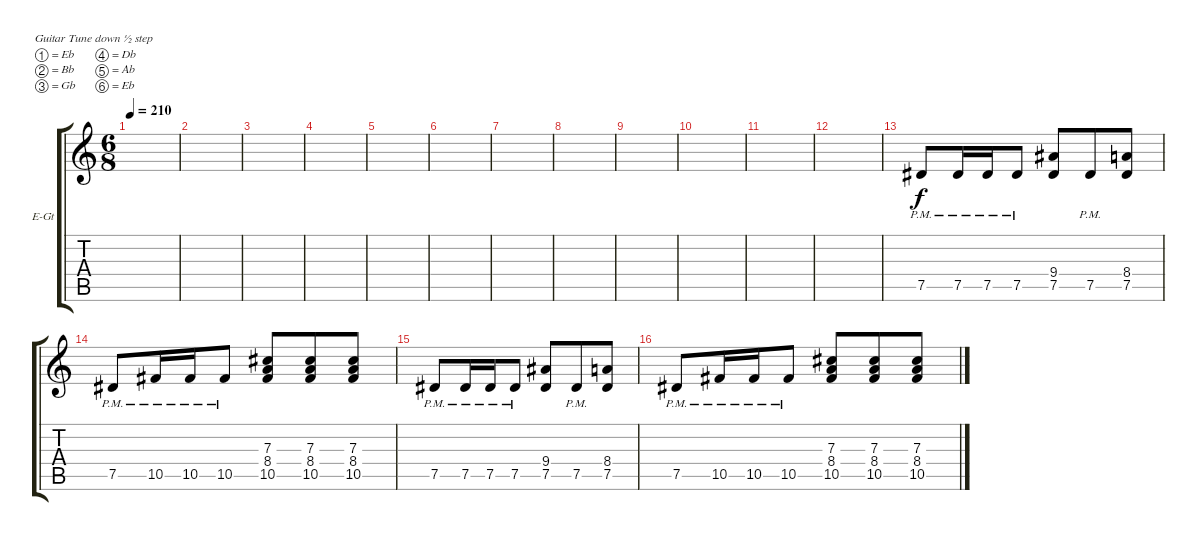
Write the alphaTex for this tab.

\bracketExtendMode groupsimilarinstruments
\firstSystemTrackNameOrientation horizontal
\otherSystemsTrackNameOrientation horizontal
\track ("right" "E-Gt") {instrument distortionguitar}
\staff {score tabs}
\tuning (Eb4 Bb3 Gb3 Db3 Ab2 Eb2)
\ts (6 8)
\tempo 210
\clef g2
\ks c
|
|
|
|
|
|
|
|
|
|
|
|
7.5{pm}.8 7.5{pm}.16 7.5{pm}.16 7.5{pm}.8 (9.4 7.5).8 7.5{pm}.8 (8.4 7.5).8 |
7.5{pm}.8 10.5{pm}.16 10.5{pm}.16 10.5{pm}.8 (10.5 8.4 7.3).8 (10.5 8.4 7.3).8 (10.5 8.4 7.3).8 |
7.5{pm}.8 7.5{pm}.16 7.5{pm}.16 7.5{pm}.8 (9.4 7.5).8 7.5{pm}.8 (8.4 7.5).8 |
7.5{pm}.8 10.5{pm}.16 10.5{pm}.16 10.5{pm}.8 (10.5 8.4 7.3).8 (10.5 8.4 7.3).8 (10.5 8.4 7.3).8
